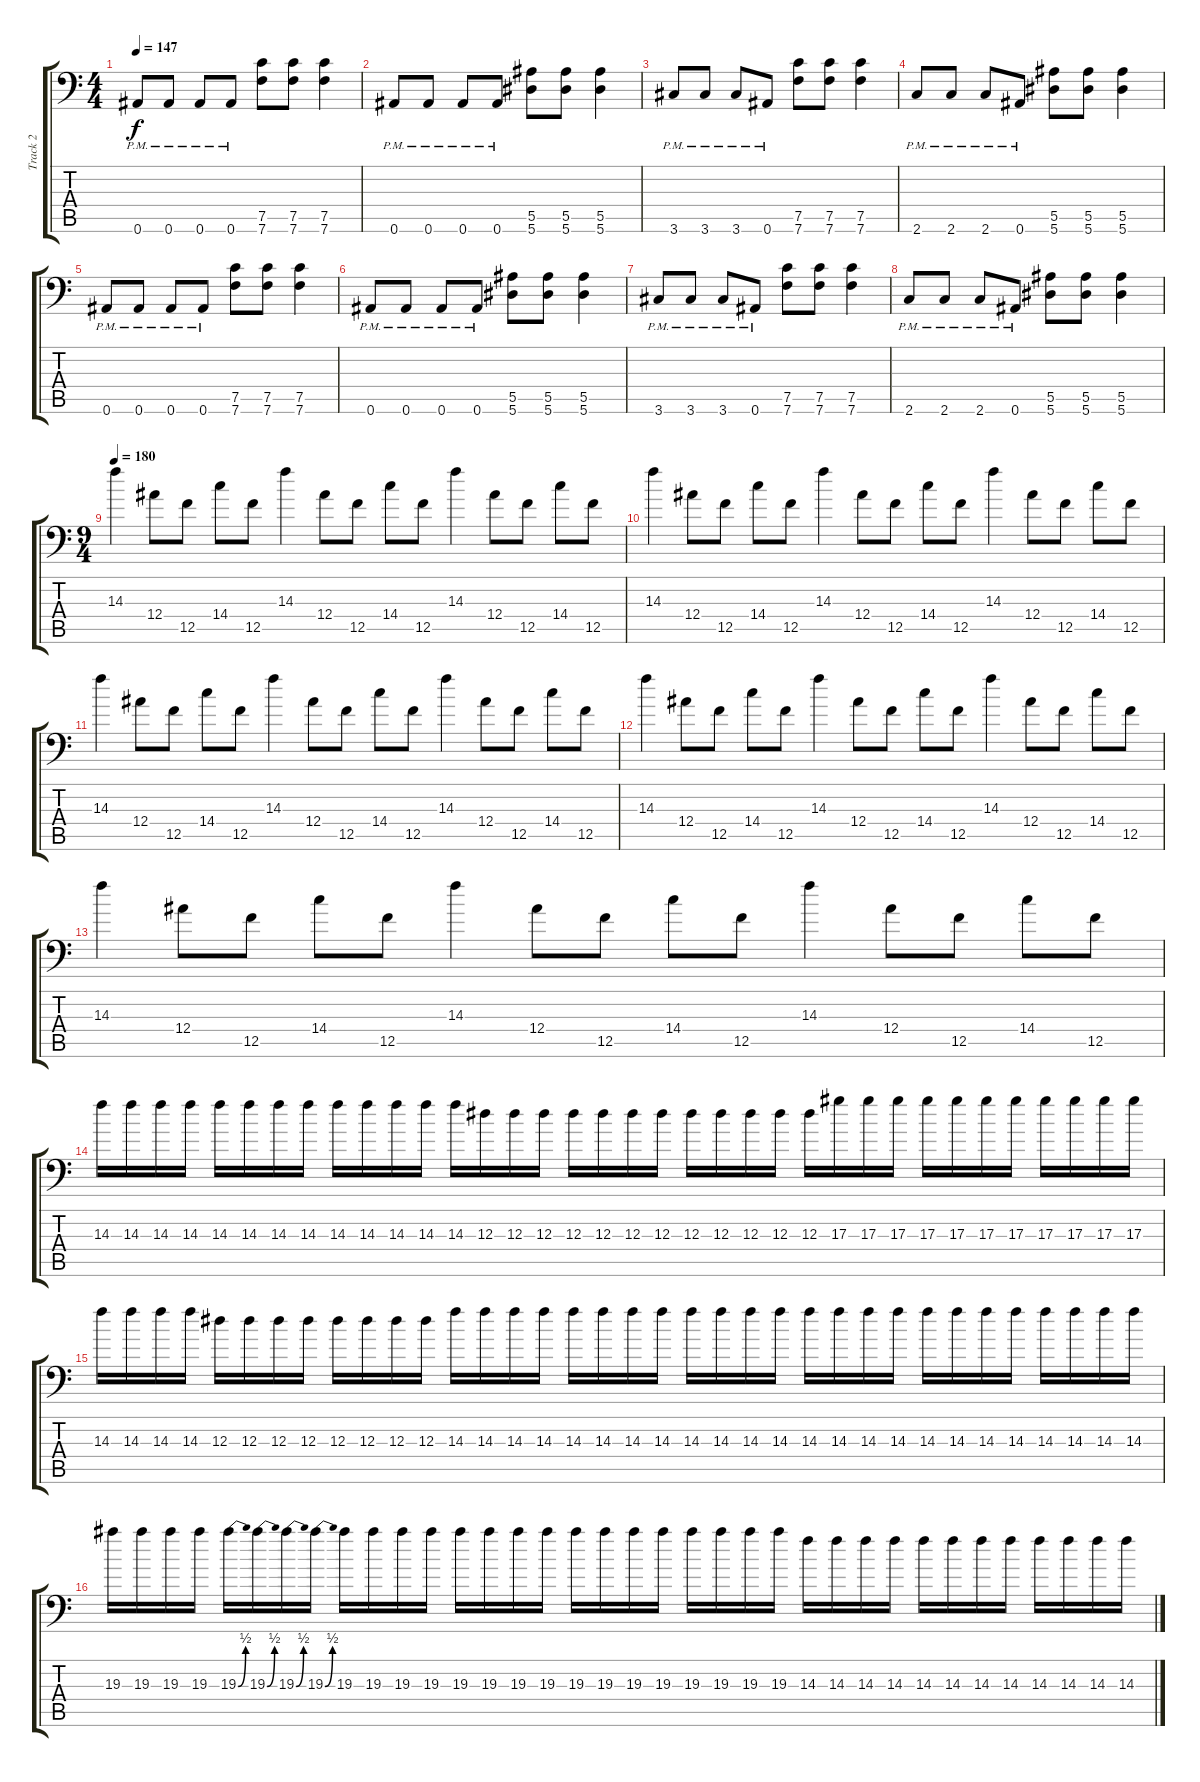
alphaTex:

\track ("Track 2" "Track 2") {instrument distortionguitar}
\staff {score tabs}
\tuning (C4 G3 Eb3 Bb2 F2 Bb1) {hide}
\ts (4 4)
\tempo 147
\clef f4
\ks c
0.6{pm}.8{dy f} 0.6{pm}.8 0.6{pm}.8 0.6{pm}.8 (7.5 7.6).8 (7.5 7.6).8 (7.5 7.6).4 |
0.6{pm}.8 0.6{pm}.8 0.6{pm}.8 0.6{pm}.8 (5.5 5.6).8 (5.5 5.6).8 (5.5 5.6).4 |
3.6{pm}.8 3.6{pm}.8 3.6{pm}.8 0.6{pm}.8 (7.5 7.6).8 (7.5 7.6).8 (7.5 7.6).4 |
2.6{pm}.8 2.6{pm}.8 2.6{pm}.8 0.6{pm}.8 (5.5 5.6).8 (5.5 5.6).8 (5.5 5.6).4 |
0.6{pm}.8 0.6{pm}.8 0.6{pm}.8 0.6{pm}.8 (7.5 7.6).8 (7.5 7.6).8 (7.5 7.6).4 |
0.6{pm}.8 0.6{pm}.8 0.6{pm}.8 0.6{pm}.8 (5.5 5.6).8 (5.5 5.6).8 (5.5 5.6).4 |
3.6{pm}.8 3.6{pm}.8 3.6{pm}.8 0.6{pm}.8 (7.5 7.6).8 (7.5 7.6).8 (7.5 7.6).4 |
2.6{pm}.8 2.6{pm}.8 2.6{pm}.8 0.6{pm}.8 (5.5 5.6).8 (5.5 5.6).8 (5.5 5.6).4 |
\ts (9 4)
\tempo 180
14.3.4 12.4.8 12.5.8 14.4.8 12.5.8 14.3.4 12.4.8 12.5.8 14.4.8 12.5.8 14.3.4 12.4.8 12.5.8 14.4.8 12.5.8 |
14.3.4 12.4.8 12.5.8 14.4.8 12.5.8 14.3.4 12.4.8 12.5.8 14.4.8 12.5.8 14.3.4 12.4.8 12.5.8 14.4.8 12.5.8 |
14.3.4 12.4.8 12.5.8 14.4.8 12.5.8 14.3.4 12.4.8 12.5.8 14.4.8 12.5.8 14.3.4 12.4.8 12.5.8 14.4.8 12.5.8 |
14.3.4 12.4.8 12.5.8 14.4.8 12.5.8 14.3.4 12.4.8 12.5.8 14.4.8 12.5.8 14.3.4 12.4.8 12.5.8 14.4.8 12.5.8 |
14.3.4 12.4.8 12.5.8 14.4.8 12.5.8 14.3.4 12.4.8 12.5.8 14.4.8 12.5.8 14.3.4 12.4.8 12.5.8 14.4.8 12.5.8 |
14.3.16 14.3.16 14.3.16 14.3.16 14.3.16 14.3.16 14.3.16 14.3.16 14.3.16 14.3.16 14.3.16 14.3.16 14.3.16 12.3.16 12.3.16 12.3.16 12.3.16 12.3.16 12.3.16 12.3.16 12.3.16 12.3.16 12.3.16 12.3.16 12.3.16 17.3.16 17.3.16 17.3.16 17.3.16 17.3.16 17.3.16 17.3.16 17.3.16 17.3.16 17.3.16 17.3.16 |
14.3.16 14.3.16 14.3.16 14.3.16 12.3.16 12.3.16 12.3.16 12.3.16 12.3.16 12.3.16 12.3.16 12.3.16 14.3.16 14.3.16 14.3.16 14.3.16 14.3.16 14.3.16 14.3.16 14.3.16 14.3.16 14.3.16 14.3.16 14.3.16 14.3.16 14.3.16 14.3.16 14.3.16 14.3.16 14.3.16 14.3.16 14.3.16 14.3.16 14.3.16 14.3.16 14.3.16 |
19.3.16 19.3.16 19.3.16 19.3.16 19.3{be (bend 0 0 60 2)}.16 19.3{be (bend 0 0 60 2)}.16 19.3{be (bend 0 0 60 2)}.16 19.3{be (bend 0 0 60 2)}.16 19.3.16 19.3.16 19.3.16 19.3.16 19.3.16 19.3.16 19.3.16 19.3.16 19.3.16 19.3.16 19.3.16 19.3.16 19.3.16 19.3.16 19.3.16 19.3.16 14.3.16 14.3.16 14.3.16 14.3.16 14.3.16 14.3.16 14.3.16 14.3.16 14.3.16 14.3.16 14.3.16 14.3.16
